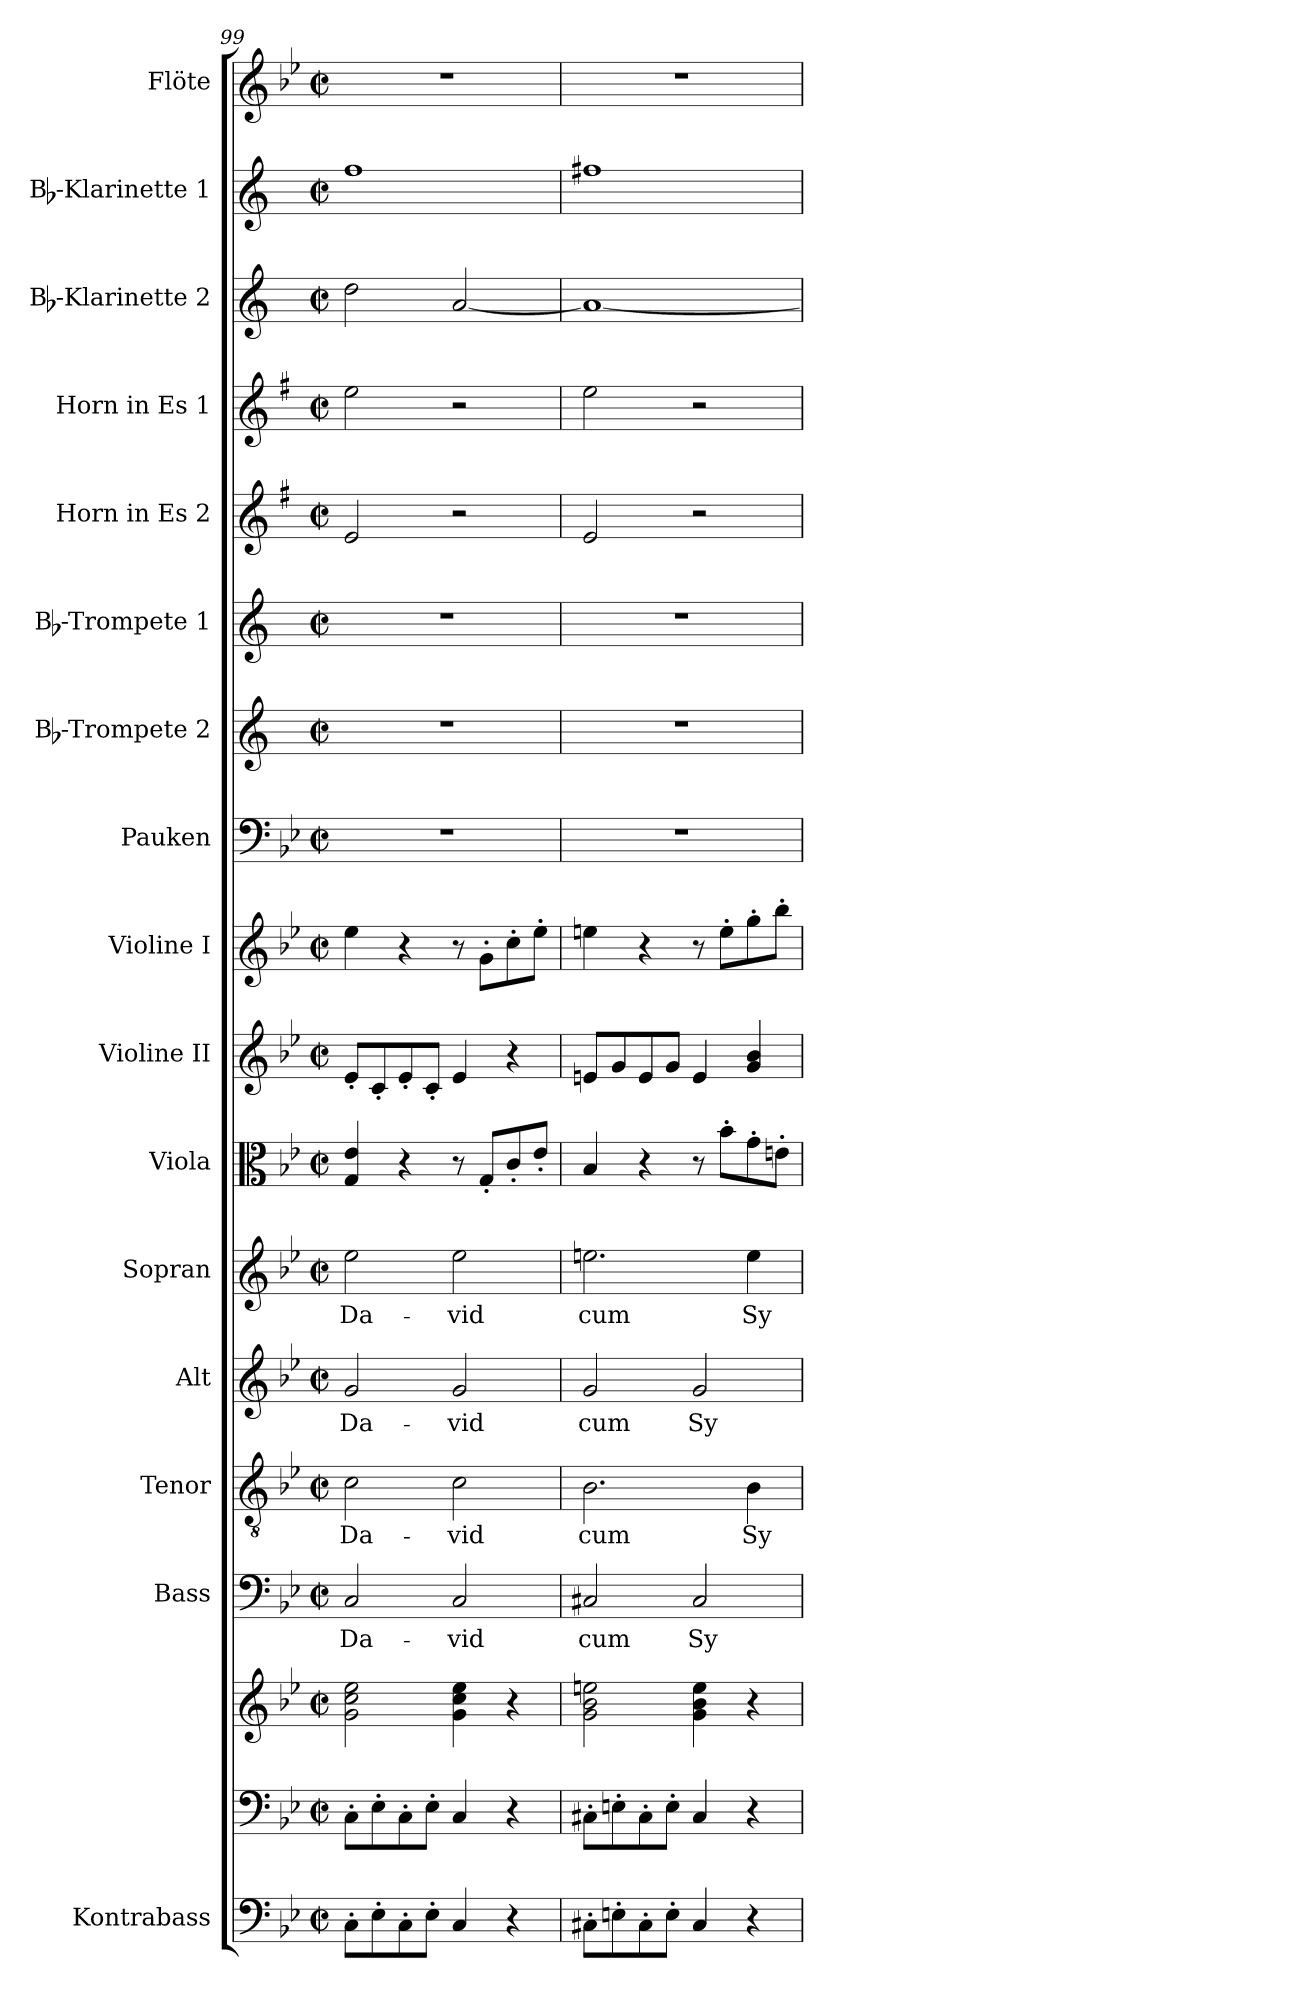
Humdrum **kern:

**kern	**kern	**kern	**kern	**text	**kern	**text	**kern	**text	**kern	**text	**kern	**kern	**kern	**kern	**kern	**kern	**kern	**kern	**kern	**kern	**kern
*part17	*part16	*part16	*part15	*part15	*part14	*part14	*part13	*part13	*part12	*part12	*part11	*part10	*part9	*part8	*part7	*part6	*part5	*part4	*part3	*part2	*part1
*staff18	*staff17	*staff16	*staff15	*staff15	*staff14	*staff14	*staff13	*staff13	*staff12	*staff12	*staff11	*staff10	*staff9	*staff8	*staff7	*staff6	*staff5	*staff4	*staff3	*staff2	*staff1
*I"Kontrabass	*	*	*I"Bass	*	*I"Tenor	*	*I"Alt	*	*I"Sopran	*	*I"Viola	*I"Violine II	*I"Violine I	*I"Pauken	*I"Bb-Trompete 2	*I"Bb-Trompete 1	*I"Horn in Es 2	*I"Horn in Es 1	*I"Bb-Klarinette 2	*I"Bb-Klarinette 1	*I"Flöte
*I'Kb.	*	*	*I'B.	*	*I'T.	*	*I'A.	*	*I'S.	*	*I'Vla.	*I'Vl. II	*I'Vl. I	*I'Pk.	*I'Bb Trp. 2	*I'Bb Trp. 1	*	*	*I'Bb Kl. 2	*I'Bb Kl. 1	*I'Fl.
*clefF4	*clefF4	*clefG2	*clefF4	*	*clefGv2	*	*clefG2	*	*clefG2	*	*clefC3	*clefG2	*clefG2	*clefF4	*clefG2	*clefG2	*clefG2	*clefG2	*clefG2	*clefG2	*clefG2
*ITrd7c12	*	*	*	*	*	*	*	*	*	*	*	*	*	*	*ITrd1c2	*ITrd1c2	*ITrd5c9	*ITrd5c9	*ITrd1c2	*ITrd1c2	*
*k[b-e-]	*k[b-e-]	*k[b-e-]	*k[b-e-]	*	*k[b-e-]	*	*k[b-e-]	*	*k[b-e-]	*	*k[b-e-]	*k[b-e-]	*k[b-e-]	*k[b-e-]	*k[b-e-]	*k[b-e-]	*k[b-e-]	*k[b-e-]	*k[b-e-]	*k[b-e-]	*k[b-e-]
*B-:	*B-:	*B-:	*B-:	*	*B-:	*	*B-:	*	*B-:	*	*B-:	*B-:	*B-:	*B-:	*B-:	*B-:	*B-:	*B-:	*B-:	*B-:	*B-:
*M2/2	*M2/2	*M2/2	*M2/2	*	*M2/2	*	*M2/2	*	*M2/2	*	*M2/2	*M2/2	*M2/2	*M2/2	*M2/2	*M2/2	*M2/2	*M2/2	*M2/2	*M2/2	*M2/2
*met(c|)	*met(c|)	*met(c|)	*met(c|)	*	*met(c|)	*	*met(c|)	*	*met(c|)	*	*met(c|)	*met(c|)	*met(c|)	*met(c|)	*met(c|)	*met(c|)	*met(c|)	*met(c|)	*met(c|)	*met(c|)	*met(c|)
=99	=99	=99	=99	=99	=99	=99	=99	=99	=99	=99	=99	=99	=99	=99	=99	=99	=99	=99	=99	=99	=99
!	!	!	!	!LO:LY:b	!	!LO:LY:b	!	!LO:LY:b	!	!LO:LY:b	!	!	!	!	!	!	!	!	!	!	!
8CC'>\L	8C'>\L	2g\ 2cc\ 2ee-\	2C/	Da-	2c\	Da-	2g/	Da-	2ee-\	Da-	4G/ 4e-/	8e-'</L	4ee-\	1r	1r	1r	2G/	2g\	2cc\	1ee-	1r
8EE-'>\	8E-'>\	.	.	.	.	.	.	.	.	.	.	8c'</	.	.	.	.	.	.	.	.	.
8CC'>\	8C'>\	.	.	.	.	.	.	.	.	.	4r	8e-'</	4r	.	.	.	.	.	.	.	.
8EE-'>\J	8E-'>\J	.	.	.	.	.	.	.	.	.	.	8c'</J	.	.	.	.	.	.	.	.	.
!	!	!	!	!LO:LY:b	!	!LO:LY:b	!	!LO:LY:b	!	!LO:LY:b	!	!	!	!	!	!	!	!	!	!	!
4CC/	4C/	4g\ 4cc\ 4ee-\	2C/	-vid	2c\	-vid	2g/	-vid	2ee-\	-vid	8r	4e-/	8r	.	.	.	2r	2r	[2g/	.	.
.	.	.	.	.	.	.	.	.	.	.	8G'</L	.	8g'>\L	.	.	.	.	.	.	.	.
4r	4r	4r	.	.	.	.	.	.	.	.	8c'</	4r	8cc'>\	.	.	.	.	.	.	.	.
.	.	.	.	.	.	.	.	.	.	.	8e-'</J	.	8ee-'>\J	.	.	.	.	.	.	.	.
=100	=100	=100	=100	=100	=100	=100	=100	=100	=100	=100	=100	=100	=100	=100	=100	=100	=100	=100	=100	=100	=100
!	!	!	!	!LO:LY:b	!	!LO:LY:b	!	!LO:LY:b	!	!LO:LY:b	!	!	!	!	!	!	!	!	!	!	!
8CC#X'>\L	8C#X'>\L	2g\ 2b-\ 2een\	2C#X/	cum	2.B-\	cum	2g/	cum	2.een\	cum	4B-/	8en/L	4een\	1r	1r	1r	2G/	2g\	1g_	1een	1r
8EEn'>\	8En'>\	.	.	.	.	.	.	.	.	.	.	8g/	.	.	.	.	.	.	.	.	.
8CC#'>\	8C#'>\	.	.	.	.	.	.	.	.	.	4r	8e/	4r	.	.	.	.	.	.	.	.
8EE'>\J	8E'>\J	.	.	.	.	.	.	.	.	.	.	8g/J	.	.	.	.	.	.	.	.	.
!	!	!	!	!LO:LY:b	!	!	!	!LO:LY:b	!	!	!	!	!	!	!	!	!	!	!	!	!
4CC#/	4C#/	4g\ 4b-\ 4ee\	2C#/	Sy-	.	.	2g/	Sy-	.	.	8r	4e/	8r	.	.	.	2r	2r	.	.	.
.	.	.	.	.	.	.	.	.	.	.	8b-'>\L	.	8ee'>\L	.	.	.	.	.	.	.	.
!	!	!	!	!	!	!LO:LY:b	!	!	!	!LO:LY:b	!	!	!	!	!	!	!	!	!	!	!
4r	4r	4r	.	.	4B-\	Sy-	.	.	4ee\	Sy-	8g'>\	4g/ 4b-/	8gg'>\	.	.	.	.	.	.	.	.
.	.	.	.	.	.	.	.	.	.	.	8en'>\J	.	8bb-'>\J	.	.	.	.	.	.	.	.
=	=	=	=	=	=	=	=	=	=	=	=	=	=	=	=	=	=	=	=	=	=
*-	*-	*-	*-	*-	*-	*-	*-	*-	*-	*-	*-	*-	*-	*-	*-	*-	*-	*-	*-	*-	*-
